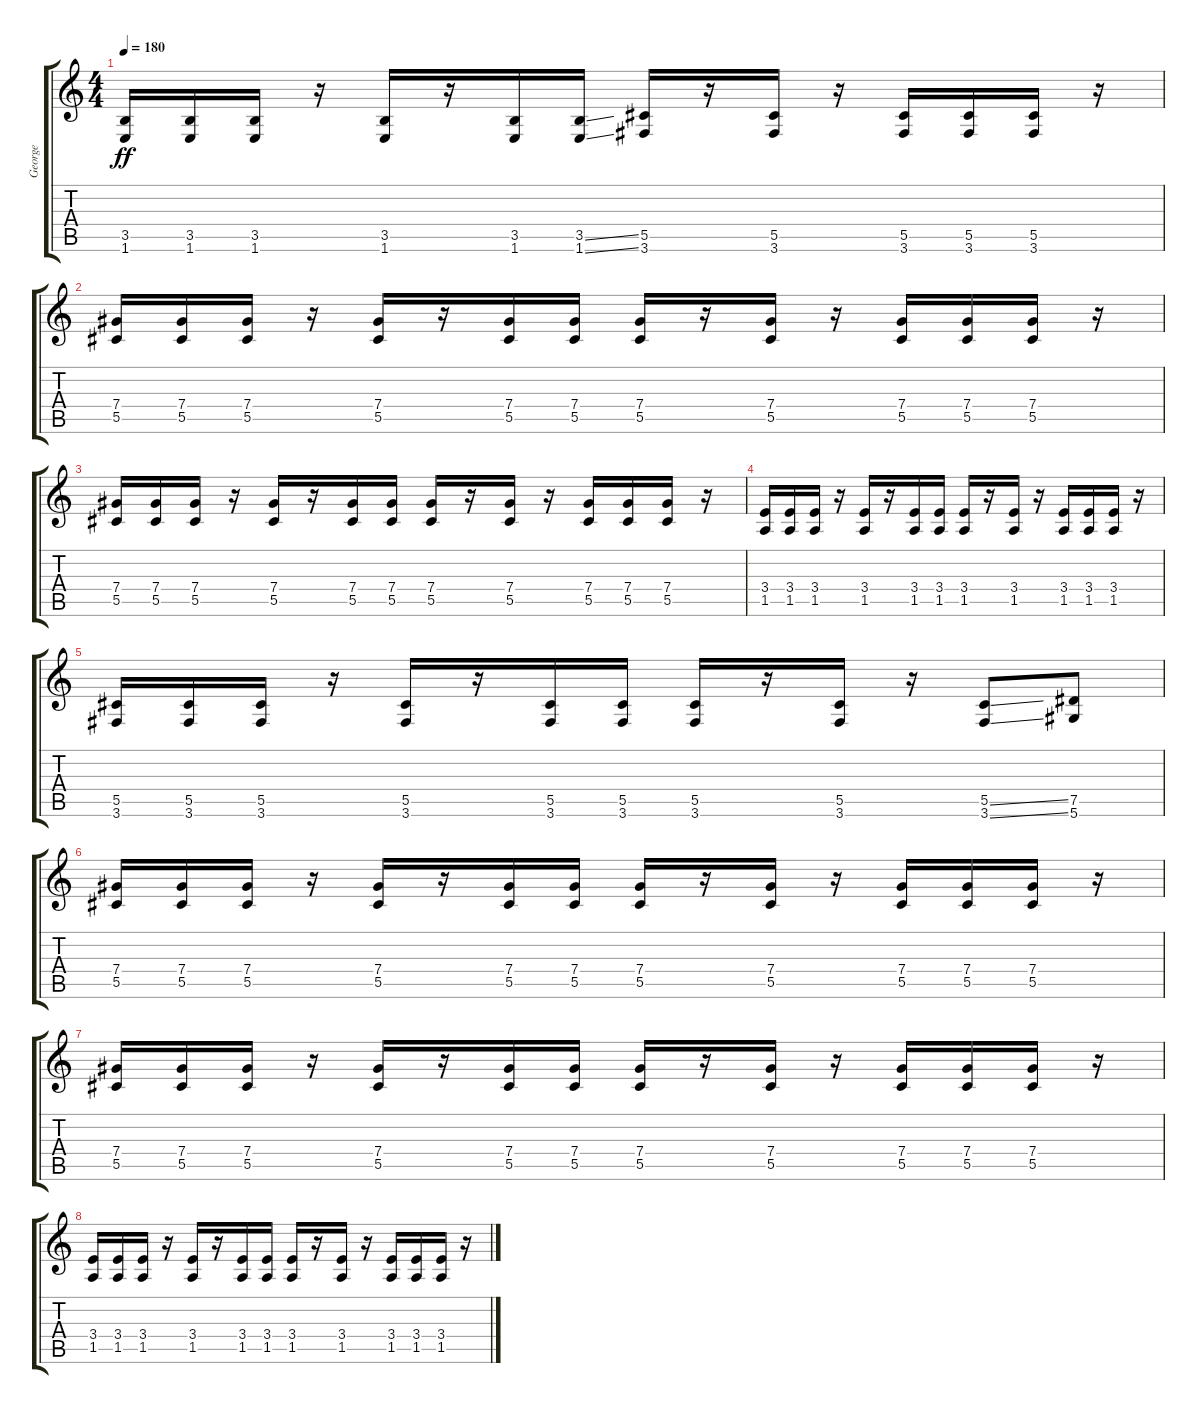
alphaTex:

\track ("George" "George") {instrument distortionguitar}
\staff {score tabs}
\tuning (Eb4 Bb3 Gb3 Db3 Ab2 Eb2) {hide}
\ts (4 4)
\tempo 180
\clef g2
\ks c
(3.5 1.6).16{dy ff} (3.5 1.6).16 (3.5 1.6).16 r.16 (3.5 1.6).16 r.16 (3.5 1.6).16 (3.5{ss} 1.6{ss}).16 (5.5 3.6).16 r.16 (5.5 3.6).16 r.16 (5.5 3.6).16 (5.5 3.6).16 (5.5 3.6).16 r.16 |
(7.4 5.5).16 (7.4 5.5).16 (7.4 5.5).16 r.16 (7.4 5.5).16 r.16 (7.4 5.5).16 (7.4 5.5).16 (7.4 5.5).16 r.16 (7.4 5.5).16 r.16 (7.4 5.5).16 (7.4 5.5).16 (7.4 5.5).16 r.16 |
(7.4 5.5).16 (7.4 5.5).16 (7.4 5.5).16 r.16 (7.4 5.5).16 r.16 (7.4 5.5).16 (7.4 5.5).16 (7.4 5.5).16 r.16 (7.4 5.5).16 r.16 (7.4 5.5).16 (7.4 5.5).16 (7.4 5.5).16 r.16 |
(3.4 1.5).16 (3.4 1.5).16 (3.4 1.5).16 r.16 (3.4 1.5).16 r.16 (3.4 1.5).16 (3.4 1.5).16 (3.4 1.5).16 r.16 (3.4 1.5).16 r.16 (3.4 1.5).16 (3.4 1.5).16 (3.4 1.5).16 r.16 |
(5.5 3.6).16 (5.5 3.6).16 (5.5 3.6).16 r.16 (5.5 3.6).16 r.16 (5.5 3.6).16 (5.5 3.6).16 (5.5 3.6).16 r.16 (5.5 3.6).16 r.16 (5.5{ss} 3.6{ss}).8 (7.5 5.6).8 |
(7.4 5.5).16 (7.4 5.5).16 (7.4 5.5).16 r.16 (7.4 5.5).16 r.16 (7.4 5.5).16 (7.4 5.5).16 (7.4 5.5).16 r.16 (7.4 5.5).16 r.16 (7.4 5.5).16 (7.4 5.5).16 (7.4 5.5).16 r.16 |
(7.4 5.5).16 (7.4 5.5).16 (7.4 5.5).16 r.16 (7.4 5.5).16 r.16 (7.4 5.5).16 (7.4 5.5).16 (7.4 5.5).16 r.16 (7.4 5.5).16 r.16 (7.4 5.5).16 (7.4 5.5).16 (7.4 5.5).16 r.16 |
(3.4 1.5).16 (3.4 1.5).16 (3.4 1.5).16 r.16 (3.4 1.5).16 r.16 (3.4 1.5).16 (3.4 1.5).16 (3.4 1.5).16 r.16 (3.4 1.5).16 r.16 (3.4 1.5).16 (3.4 1.5).16 (3.4 1.5).16 r.16
